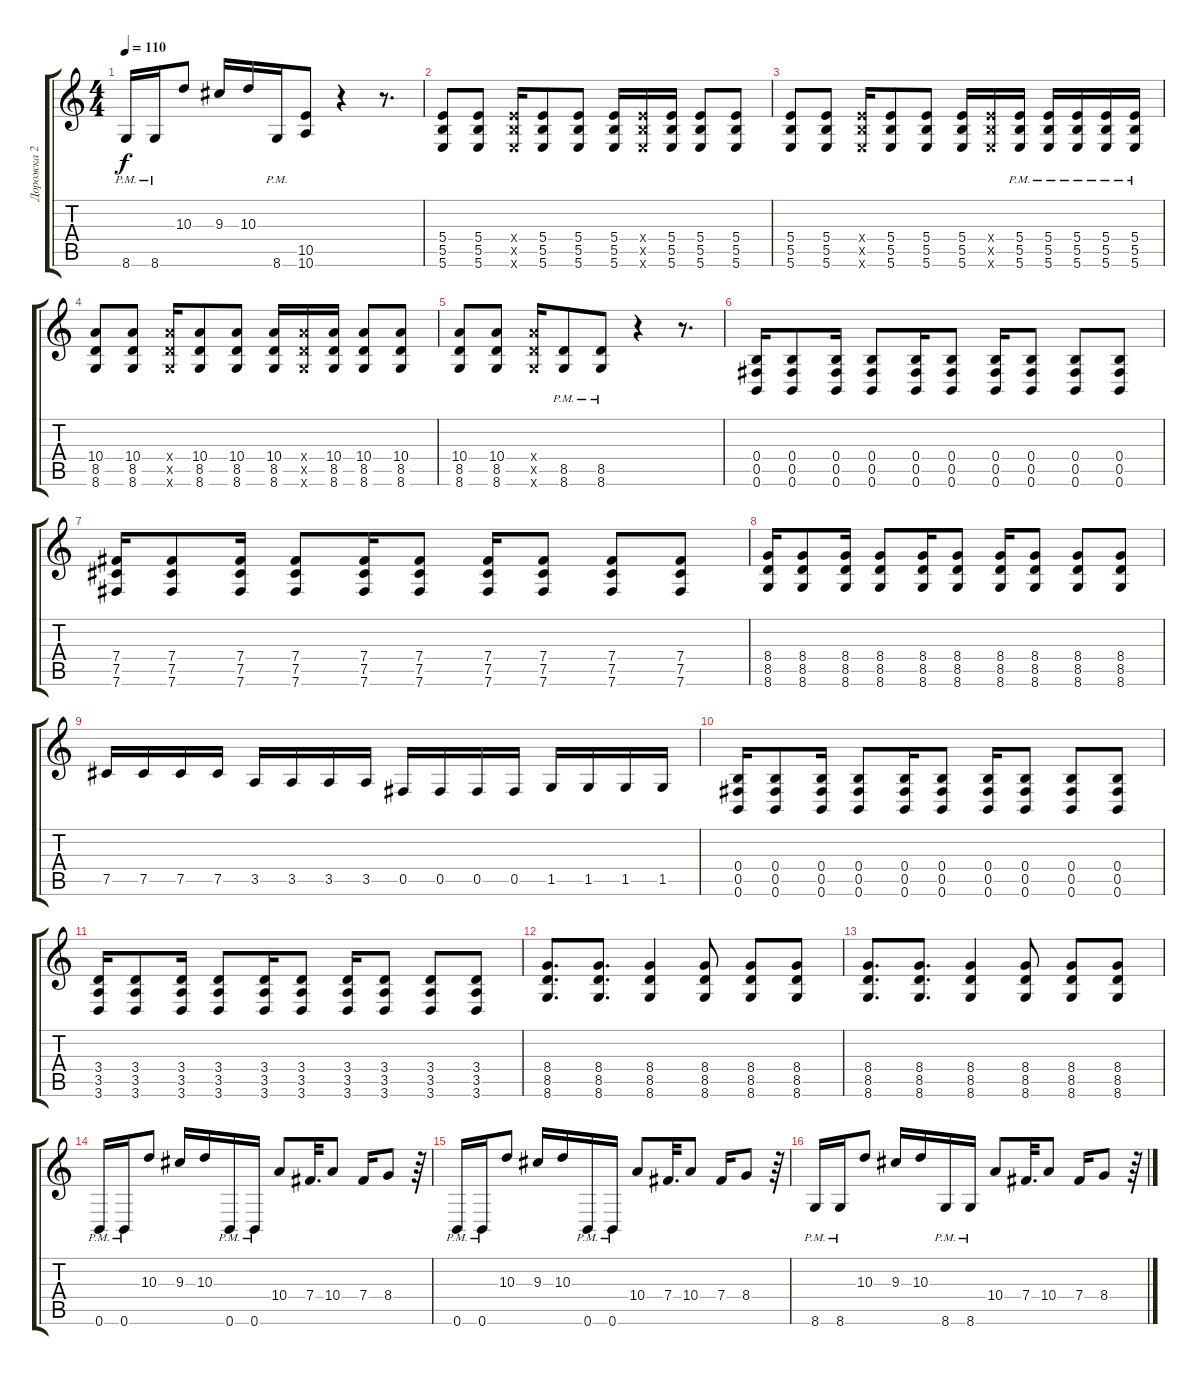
\track ("Дорожка 2" "Дорожка 2") {instrument distortionguitar}
\staff {score tabs}
\tuning (Db4 Ab3 E3 B2 Gb2 B1) {hide}
\ts (4 4)
\tempo 110
\clef g2
\ks c
8.6{pm}.16{dy f} 8.6{pm}.16 10.3.8 9.3.16 10.3.16 8.6{pm}.16 (10.5 10.6).8 r.4 r.8{d} |
(5.4 5.5 5.6).8 (5.4 5.5 5.6).8 (5.4{x} 5.5{x} 5.6{x}).16 (5.4 5.5 5.6).8 (5.4 5.5 5.6).8 (5.4 5.5 5.6).16 (5.4{x} 5.5{x} 5.6{x}).16 (5.4 5.5 5.6).16 (5.4 5.5 5.6).8 (5.4 5.5 5.6).8 |
(5.4 5.5 5.6).8 (5.4 5.5 5.6).8 (5.4{x} 5.5{x} 5.6{x}).16 (5.4 5.5 5.6).8 (5.4 5.5 5.6).8 (5.4 5.5 5.6).16 (5.4{x} 5.5{x} 5.6{x}).16 (5.4{pm} 5.5{pm} 5.6{pm}).16 (5.4{pm} 5.5{pm} 5.6{pm}).16 (5.4{pm} 5.5{pm} 5.6{pm}).16 (5.4{pm} 5.5{pm} 5.6{pm}).16 (5.4 5.5 5.6{pm}).16 |
(10.4 8.5 8.6).8 (10.4 8.5 8.6).8 (10.4{x} 8.5{x} 8.6{x}).16 (10.4 8.5 8.6).8 (10.4 8.5 8.6).8 (10.4 8.5 8.6).16 (10.4{x} 8.5{x} 8.6{x}).16 (10.4 8.5 8.6).16 (10.4 8.5 8.6).8 (10.4 8.5 8.6).8 |
(10.4 8.5 8.6).8 (10.4 8.5 8.6).8 (10.4{x} 8.5{x} 8.6{x}).16 (8.5{pm} 8.6{pm}).8 (8.5{pm} 8.6{pm}).8 r.4 r.8{d} |
(0.4 0.5 0.6).16 (0.4 0.5 0.6).8 (0.4 0.5 0.6).16 (0.4 0.5 0.6).8 (0.4 0.5 0.6).16 (0.4 0.5 0.6).8 (0.4 0.5 0.6).16 (0.4 0.5 0.6).8 (0.4 0.5 0.6).8 (0.4 0.5 0.6).8 |
(7.4 7.5 7.6).16 (7.4 7.5 7.6).8 (7.4 7.5 7.6).16 (7.4 7.5 7.6).8 (7.4 7.5 7.6).16 (7.4 7.5 7.6).8 (7.4 7.5 7.6).16 (7.4 7.5 7.6).8 (7.4 7.5 7.6).8 (7.4 7.5 7.6).8 |
(8.4 8.5 8.6).16 (8.4 8.5 8.6).8 (8.4 8.5 8.6).16 (8.4 8.5 8.6).8 (8.4 8.5 8.6).16 (8.4 8.5 8.6).8 (8.4 8.5 8.6).16 (8.4 8.5 8.6).8 (8.4 8.5 8.6).8 (8.4 8.5 8.6).8 |
7.5.16 7.5.16 7.5.16 7.5.16 3.5.16 3.5.16 3.5.16 3.5.16 0.5.16 0.5.16 0.5.16 0.5.16 1.5.16 1.5.16 1.5.16 1.5.16 |
(0.4 0.5 0.6).16 (0.4 0.5 0.6).8 (0.4 0.5 0.6).16 (0.4 0.5 0.6).8 (0.4 0.5 0.6).16 (0.4 0.5 0.6).8 (0.4 0.5 0.6).16 (0.4 0.5 0.6).8 (0.4 0.5 0.6).8 (0.4 0.5 0.6).8 |
(3.4 3.5 3.6).16 (3.4 3.5 3.6).8 (3.4 3.5 3.6).16 (3.4 3.5 3.6).8 (3.4 3.5 3.6).16 (3.4 3.5 3.6).8 (3.4 3.5 3.6).16 (3.4 3.5 3.6).8 (3.4 3.5 3.6).8 (3.4 3.5 3.6).8 |
(8.4 8.5 8.6).8{d} (8.4 8.5 8.6).8{d} (8.4 8.5 8.6).4 (8.4 8.5 8.6).8 (8.4 8.5 8.6).8 (8.4 8.5 8.6).8 |
(8.4 8.5 8.6).8{d} (8.4 8.5 8.6).8{d} (8.4 8.5 8.6).4 (8.4 8.5 8.6).8 (8.4 8.5 8.6).8 (8.4 8.5 8.6).8 |
0.6{pm}.16 0.6{pm}.16 10.3.8 9.3.16 10.3.16 0.6{pm}.16 0.6{pm}.16 10.4.8 7.4.32{d} 10.4.8 7.4.16 8.4.8 r.64 |
0.6{pm}.16 0.6{pm}.16 10.3.8 9.3.16 10.3.16 0.6{pm}.16 0.6{pm}.16 10.4.8 7.4.32{d} 10.4.8 7.4.16 8.4.8 r.64 |
8.6{pm}.16 8.6{pm}.16 10.3.8 9.3.16 10.3.16 8.6{pm}.16 8.6{pm}.16 10.4.8 7.4.32{d} 10.4.8 7.4.16 8.4.8 r.64
